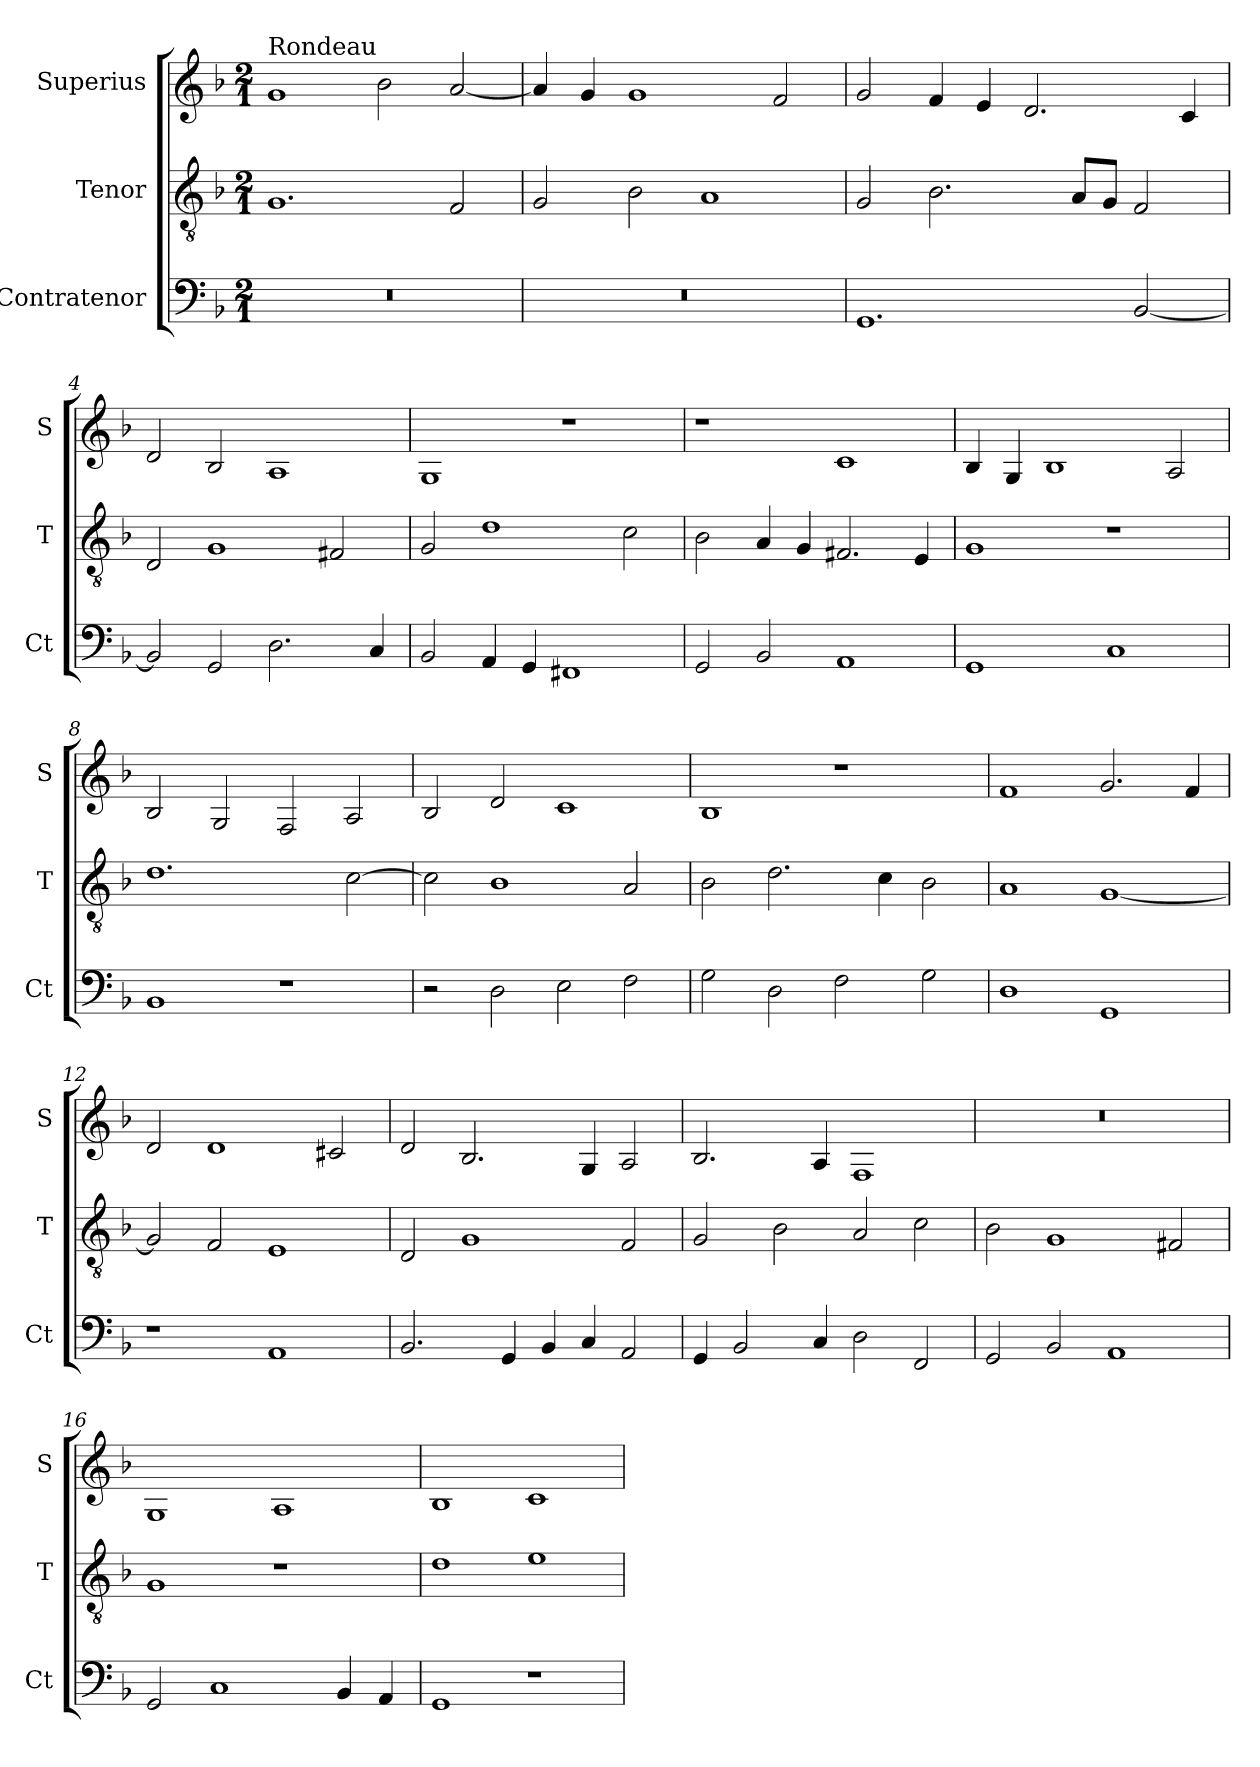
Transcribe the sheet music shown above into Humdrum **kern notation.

**kern	**kern	**kern
*part3	*part2	*part1
*staff3	*staff2	*staff1
*I"Contratenor	*I"Tenor	*I"Superius
*I'Ct	*I'T	*I'S
*clefF4	*clefGv2	*clefG2
*k[b-]	*k[b-]	*k[b-]
*M2/1	*M2/1	*M2/1
=1	=1	=1
!	!	!LO:TX:a:t=Rondeau
0r	1.G	1g
.	.	2b-
.	2F	[2a
=2	=2	=2
0r	2G	4a]
.	.	4g
.	2B-	1g
.	1A	.
.	.	2f
=3	=3	=3
1.GG	2G	2g
.	2.B-	4f
.	.	4e
.	.	2.d
.	8AL	.
.	8GJ	.
[2BB-	2F	.
.	.	4c
=4	=4	=4
2BB-]	2D	2d
2GG	1G	2B-
2.D	.	1A
.	2F#X	.
4C	.	.
=5	=5	=5
2BB-	2G	1G
4AA	1d	.
4GG	.	.
1FF#X	.	1r
.	2c	.
=6	=6	=6
2GG	2B-	1r
2BB-	4A	.
.	4G	.
1AA	2.F#X	1c
.	4E	.
=7	=7	=7
1GG	1G	4B-
.	.	4G
.	.	1B-
1C	1r	.
.	.	2A
=8	=8	=8
1BB-	1.d	2B-
.	.	2G
1r	.	2F
.	[2c	2A
=9	=9	=9
2r	2c]	2B-
2D	1B-	2d
2E	.	1c
2F	2A	.
=10	=10	=10
2G	2B-	1B-
2D	2.d	.
2F	.	1r
.	4c	.
2G	2B-	.
=11	=11	=11
1D	1A	1f
1GG	[1G	2.g
.	.	4f
=12	=12	=12
1r	2G]	2d
.	2F	1d
1AA	1E	.
.	.	2c#X
=13	=13	=13
2.BB-	2D	2d
.	1G	2.B-
4GG	.	.
4BB-	.	.
4C	.	4G
2AA	2F	2A
=14	=14	=14
4GG	2G	2.B-
2BB-	.	.
.	2B-	.
4C	.	4A
2D	2A	1F
2FF	2c	.
=15	=15	=15
2GG	2B-	0r
2BB-	1G	.
1AA	.	.
.	2F#X	.
=16	=16	=16
2GG	1G	1G
1C	.	.
.	1r	1A
4BB-	.	.
4AA	.	.
=17	=17	=17
1GG	1d	1B-
1r	1e	1c
=	=	=
*-	*-	*-
